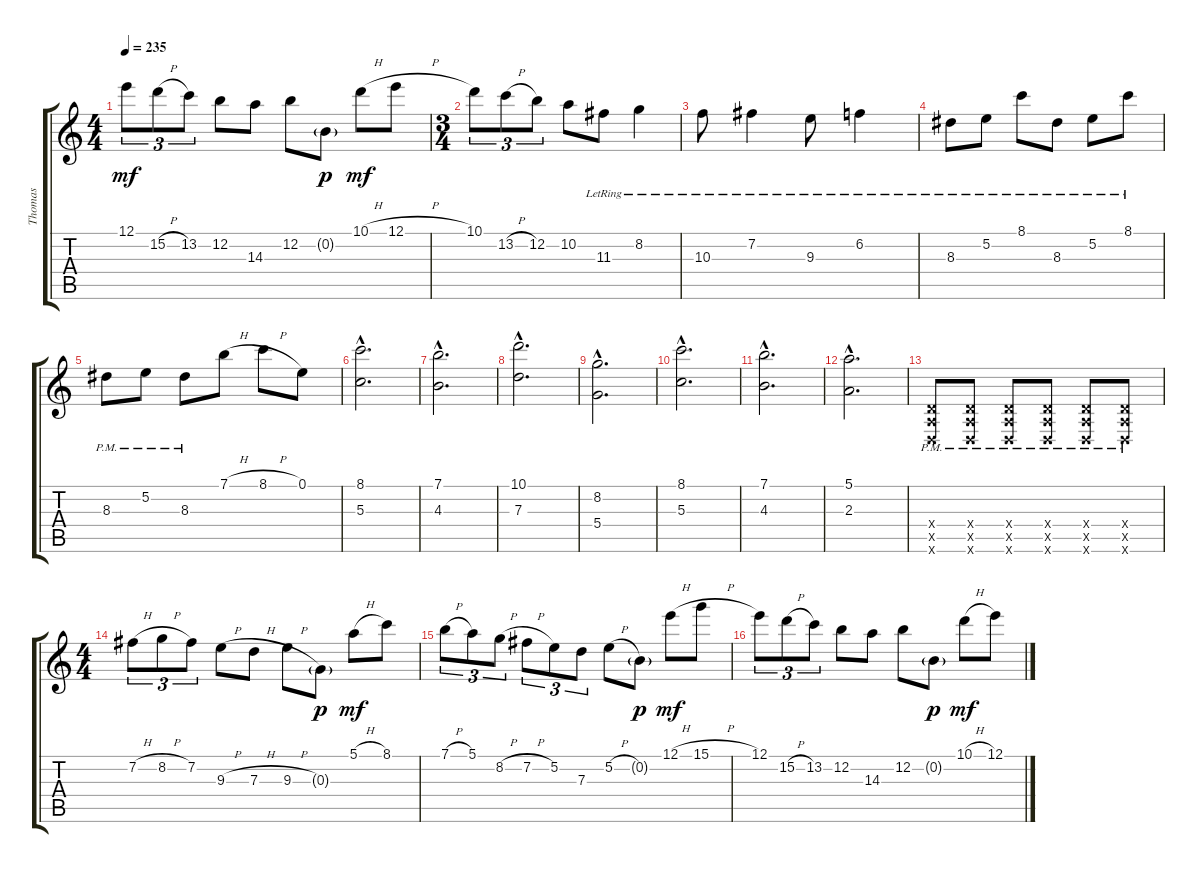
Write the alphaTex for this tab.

\track ("Thomas" "Thomas") {instrument distortionguitar}
\staff {score tabs}
\tuning (E4 B3 G3 D3 A2 D2) {hide}
\ts (4 4)
\tempo 235
\clef g2
\ks c
12.1.8{tu (3 2) dy mf} 15.2{h}.8{tu (3 2)} 13.2.8{tu (3 2)} 12.2.8 14.3.8 12.2.8 0.2{g}.8{dy p} 10.1{h}.8{dy mf} 12.1{h}.8 |
\ts (3 4)
10.1.8{tu (3 2)} 13.2{h}.8{tu (3 2)} 12.2.8{tu (3 2)} 10.2.8 11.3{lr}.8 8.2{lr}.4 |
10.3{lr}.8 7.2{lr}.4 9.3{lr}.8 6.2{lr}.4 |
8.3{lr}.8 5.2{lr}.8 8.1{lr}.8 8.3{lr}.8 5.2{lr}.8 8.1{lr}.8 |
8.3{pm}.8 5.2{pm}.8 8.3{pm}.8 7.1{h}.8 8.1{h}.8 0.1.8 |
(8.1{hac} 5.3{hac}).2{d} |
(7.1{hac} 4.3{hac}).2{d} |
(10.1{hac} 7.3{hac}).2{d} |
(8.2{hac} 5.4{hac}).2{d} |
(8.1{hac} 5.3{hac}).2{d} |
(7.1{hac} 4.3{hac}).2{d} |
(5.1{hac} 2.3{hac}).2{d} |
(0.4{pm x} 0.5{pm x} 0.6{pm x}).8 (0.4{pm x} 0.5{pm x} 0.6{pm x}).8 (0.4{pm x} 0.5{pm x} 0.6{pm x}).8 (0.4{pm x} 0.5{pm x} 0.6{pm x}).8 (0.4{pm x} 0.5{pm x} 0.6{pm x}).8 (0.4{pm x} 0.5{pm x} 0.6{pm x}).8 |
\ts (4 4)
7.2{h}.8{tu (3 2)} 8.2{h}.8{tu (3 2)} 7.2.8{tu (3 2)} 9.3{h}.8 7.3{h}.8 9.3{h}.8 0.3{g}.8{dy p} 5.1{h}.8{dy mf} 8.1.8 |
7.1{h}.8{tu (3 2)} 5.1.8{tu (3 2)} 8.2{h}.8{tu (3 2)} 7.2{h}.8{tu (3 2)} 5.2.8{tu (3 2)} 7.3.8{tu (3 2)} 5.2{h}.8 0.2{g}.8{dy p} 12.1{h}.8{dy mf} 15.1{h}.8 |
12.1.8{tu (3 2)} 15.2{h}.8{tu (3 2)} 13.2.8{tu (3 2)} 12.2.8 14.3.8 12.2.8 0.2{g}.8{dy p} 10.1{h}.8{dy mf} 12.1{h}.8
